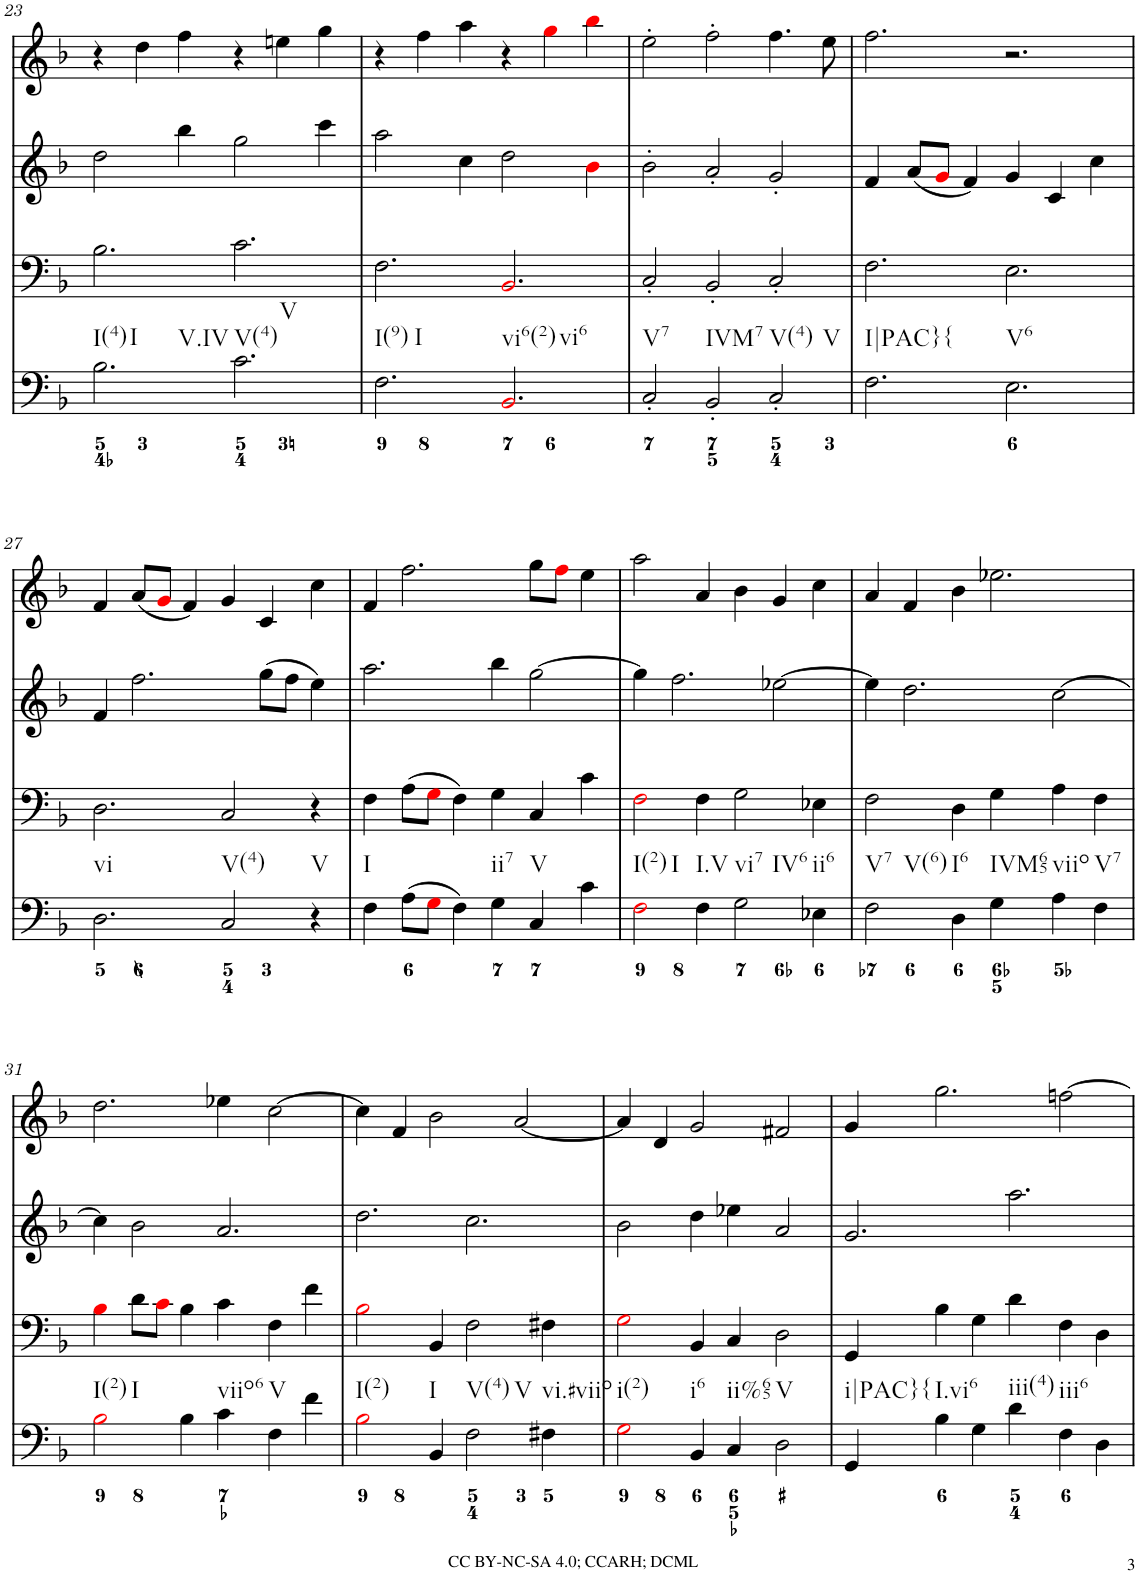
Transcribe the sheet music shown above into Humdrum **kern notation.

**kern	**kern	**kern	**kern
*part4	*part3	*part2	*part1
*staff4	*staff3	*staff2	*staff1
*I"Piano	*I"Piano	*I"Piano	*I"Piano
*I'Pno	*I'Pno	*I'Pno	*I'Pno
!!LO:PB:g=z
*clefF4	*clefF4	*clefG2	*clefG2
*k[b-]	*k[b-]	*k[b-]	*k[b-]
*F:	*F:	*F:	*F:
*M6/4	*M6/4	*M6/4	*M6/4
=23	=23	=23	=23
!LO:TX:b:t=I(4)	!	!	!
!LO:TX:b:t=I	!	!	!
!LO:TX:b:t=V.IV	!	!	!
2.B-\	2.B-\	2dd\	4r
.	.	.	4dd\
.	.	4bb-\	4ff\
!LO:TX:b:t=V(4)	!	!	!
!LO:TX:b:t=V	!	!	!
2.c\	2.c\	2gg\	4r
.	.	.	4een\
.	.	4ccc\	4gg\
=24	=24	=24	=24
!LO:TX:b:t=I(9)	!	!	!
!LO:TX:b:t=I	!	!	!
2.F\	2.F\	2aa\	4r
.	.	.	4ff\
.	.	4cc\	4aa\
!LO:TX:b:t=vi6(2)	!	!	!
!LO:TX:b:t=vi6	!	!	!
2.BB-i/	2.BB-i/	2dd\	4r
.	.	.	4ggi\
.	.	4b-i\	4bb-i\
=25	=25	=25	=25
!LO:TX:b:t=V7	!	!	!
2C'/	2C'/	2b-'\	2ee'\
!LO:TX:b:t=IVM7	!	!	!
2BB-'/	2BB-'/	2a'/	2ff'\
!LO:TX:b:t=V(4)	!	!	!
!LO:TX:b:t=V	!	!	!
2C'/	2C'/	2g'/	4.ff\
.	.	.	8ee\
=26	=26	=26	=26
!LO:TX:b:t=I|PAC}{	!	!	!
2.F\	2.F\	4f/	2.ff\
.	.	(8a/L	.
.	.	8gi/J	.
.	.	4f/)	.
!LO:TX:b:t=V6	!	!	!
2.E\	2.E\	4g/	2.r
.	.	4c/	.
.	.	4cc\	.
!!LO:LB:g=z
=27	=27	=27	=27
!LO:TX:b:t=vi	!	!	!
2.D\	2.D\	4f/	4f/
.	.	2.ff\	(8a/L
.	.	.	8gi/J
.	.	.	4f/)
!LO:TX:b:t=V(4)	!	!	!
2C/	2C/	.	4g/
.	.	(8gg\L	4c/
.	.	8ff\J	.
!LO:TX:b:t=V	!	!	!
4r	4r	4ee\)	4cc\
=28	=28	=28	=28
!LO:TX:b:t=I	!	!	!
4F\	4F\	2.aa\	4f/
(8A\L	(8A\L	.	2.ff\
8Gi\J	8Gi\J	.	.
4F\)	4F\)	.	.
!LO:TX:b:t=ii7	!	!	!
4G\	4G\	4bb-\	.
!LO:TX:b:t=V	!	!	!
4C/	4C/	[2gg\	8gg\L
.	.	.	8ffi\J
4c\	4c\	.	4ee\
=29	=29	=29	=29
!LO:TX:b:t=I(2)	!	!	!
!LO:TX:b:t=I	!	!	!
2Fi\	2Fi\	4gg\]	2aa\
.	.	2.ff\	.
!LO:TX:b:t=I.V	!	!	!
4F\	4F\	.	4a/
!LO:TX:b:t=vi7	!	!	!
!LO:TX:b:t=IV6	!	!	!
2G\	2G\	.	4b-\
.	.	[2ee-X\	4g/
!LO:TX:b:t=ii6	!	!	!
4E-X\	4E-X\	.	4cc\
=30	=30	=30	=30
!LO:TX:b:t=V7	!	!	!
!LO:TX:b:t=V(6)	!	!	!
2F\	2F\	4ee-\]	4a/
.	.	2.dd\	4f/
!LO:TX:b:t=I6	!	!	!
4D\	4D\	.	4b-\
!LO:TX:b:t=IVM65	!	!	!
4G\	4G\	.	2.ee-X\
!LO:TX:b:t=viio	!	!	!
4A\	4A\	[2cc\	.
!LO:TX:b:t=V7	!	!	!
4F\	4F\	.	.
!!LO:LB:g=z
=31	=31	=31	=31
!LO:TX:b:t=I(2)	!	!	!
!LO:TX:b:t=I	!	!	!
2B-i\	4B-i\	4cc\]	2.dd\
.	8d\L	2b-\	.
.	8ci\J	.	.
4B-\	4B-\	.	.
!LO:TX:b:t=viio6	!	!	!
4c\	4c\	2.a/	4ee-X\
!LO:TX:b:t=V	!	!	!
4F\	4F\	.	[2cc\
4f\	4f\	.	.
=32	=32	=32	=32
!LO:TX:b:t=I(2)	!	!	!
2B-i\	2B-i\	2.dd\	4cc\]
.	.	.	4f/
!LO:TX:b:t=I	!	!	!
4BB-/	4BB-/	.	2b-\
!LO:TX:b:t=V(4)	!	!	!
!LO:TX:b:t=V	!	!	!
2F\	2F\	2.cc\	.
.	.	.	[2a/
!LO:TX:b:t=vi.#viio	!	!	!
4F#X\	4F#X\	.	.
=33	=33	=33	=33
!LO:TX:b:t=i(2)	!	!	!
2Gi\	2Gi\	2b-\	4a/]
.	.	.	4d/
!LO:TX:b:t=i6	!	!	!
4BB-/	4BB-/	4dd\	2g/
!LO:TX:b:t=ii%65	!	!	!
4C/	4C/	4ee-X\	.
!LO:TX:b:t=V	!	!	!
2D\	2D\	2a/	2f#X/
=34	=34	=34	=34
!LO:TX:b:t=i|PAC}{	!	!	!
4GG/	4GG/	2.g/	4g/
!LO:TX:b:t=I.vi6	!	!	!
4B-\	4B-\	.	2.gg\
4G\	4G\	.	.
!LO:TX:b:t=iii(4)	!	!	!
4d\	4d\	2.aa\	.
!LO:TX:b:t=iii6	!	!	!
4F\	4F\	.	[2ffn\
4D\	4D\	.	.
=	=	=	=
*-	*-	*-	*-
